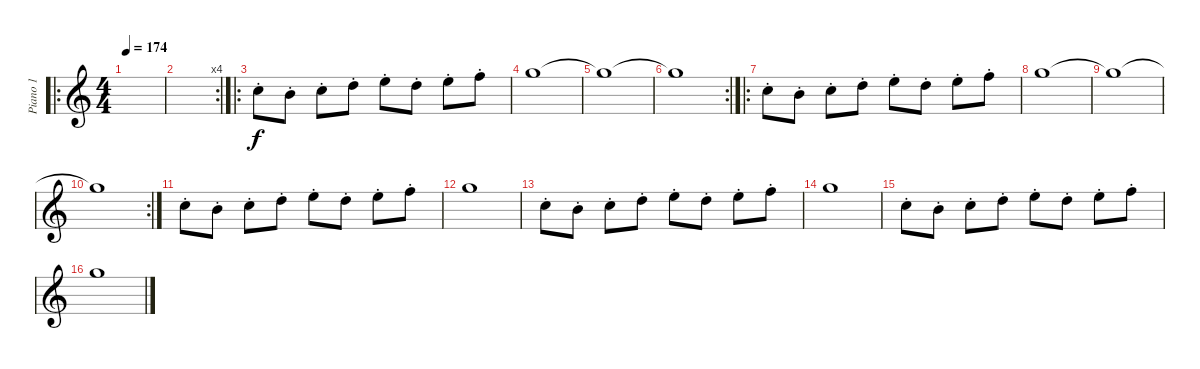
\track ("Piano 1" "Piano 1") {instrument acousticgrandpiano}
\staff {score}
\tuning (E4 C4 G3 C3 G2 C2) {hide}
\ro
\ts (4 4)
\tempo 174
\clef g2
\ks c
|
\rc 4
|
\ro
12.2{st}.8 11.2{st}.8 12.2{st}.8 10.1{st}.8 12.1{st}.8 10.1{st}.8 12.1{st}.8 13.1{st}.8 |
15.1.1 |
15.1{t}.1 |
\rc 2
15.1{t}.1 |
\ro
12.2{st}.8 11.2{st}.8 12.2{st}.8 10.1{st}.8 12.1{st}.8 10.1{st}.8 12.1{st}.8 13.1{st}.8 |
15.1.1 |
15.1{t}.1 |
\rc 2
15.1{t}.1 |
12.2{st}.8{balance 0} 11.2{st}.8 12.2{st}.8 10.1{st}.8 12.1{st}.8 10.1{st}.8 12.1{st}.8 13.1{st}.8 |
15.1.1 |
12.2{st}.8 11.2{st}.8 12.2{st}.8 10.1{st}.8 12.1{st}.8 10.1{st}.8 12.1{st}.8 13.1{st}.8 |
15.1.1 |
12.2{st}.8 11.2{st}.8 12.2{st}.8 10.1{st}.8 12.1{st}.8 10.1{st}.8 12.1{st}.8 13.1{st}.8 |
15.1.1
